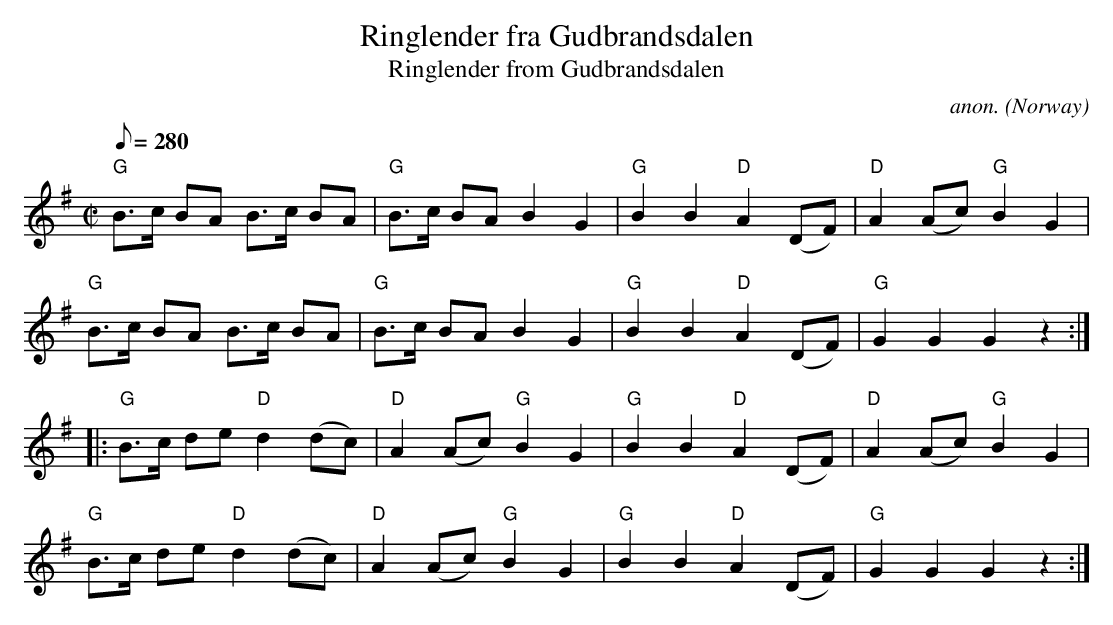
X:1
T:Ringlender fra Gudbrandsdalen
T:Ringlender from Gudbrandsdalen
C:anon.
O:Norway
M:C|
L:1/8
Q:280
K:G
"G"B>c BA B>c BA|"G"B>c BAB2G2|"G"B2B2"D"A2(DF)|"D"A2(Ac)"G"B2G2|
"G"B>c BA B>c BA|"G"B>c BAB2G2|"G"B2B2"D"A2(DF)|"G"G2G2G2z2:|
|:"G"B>c de "D"d2(dc)|"D"A2(Ac)"G"B2G2|"G"B2B2"D"A2(DF)|"D"A2(Ac)"G"B2G2|
"G"B>c de "D"d2(dc)|"D"A2(Ac)"G"B2G2|"G"B2B2"D"A2(DF)|"G"G2G2G2z2:|]
